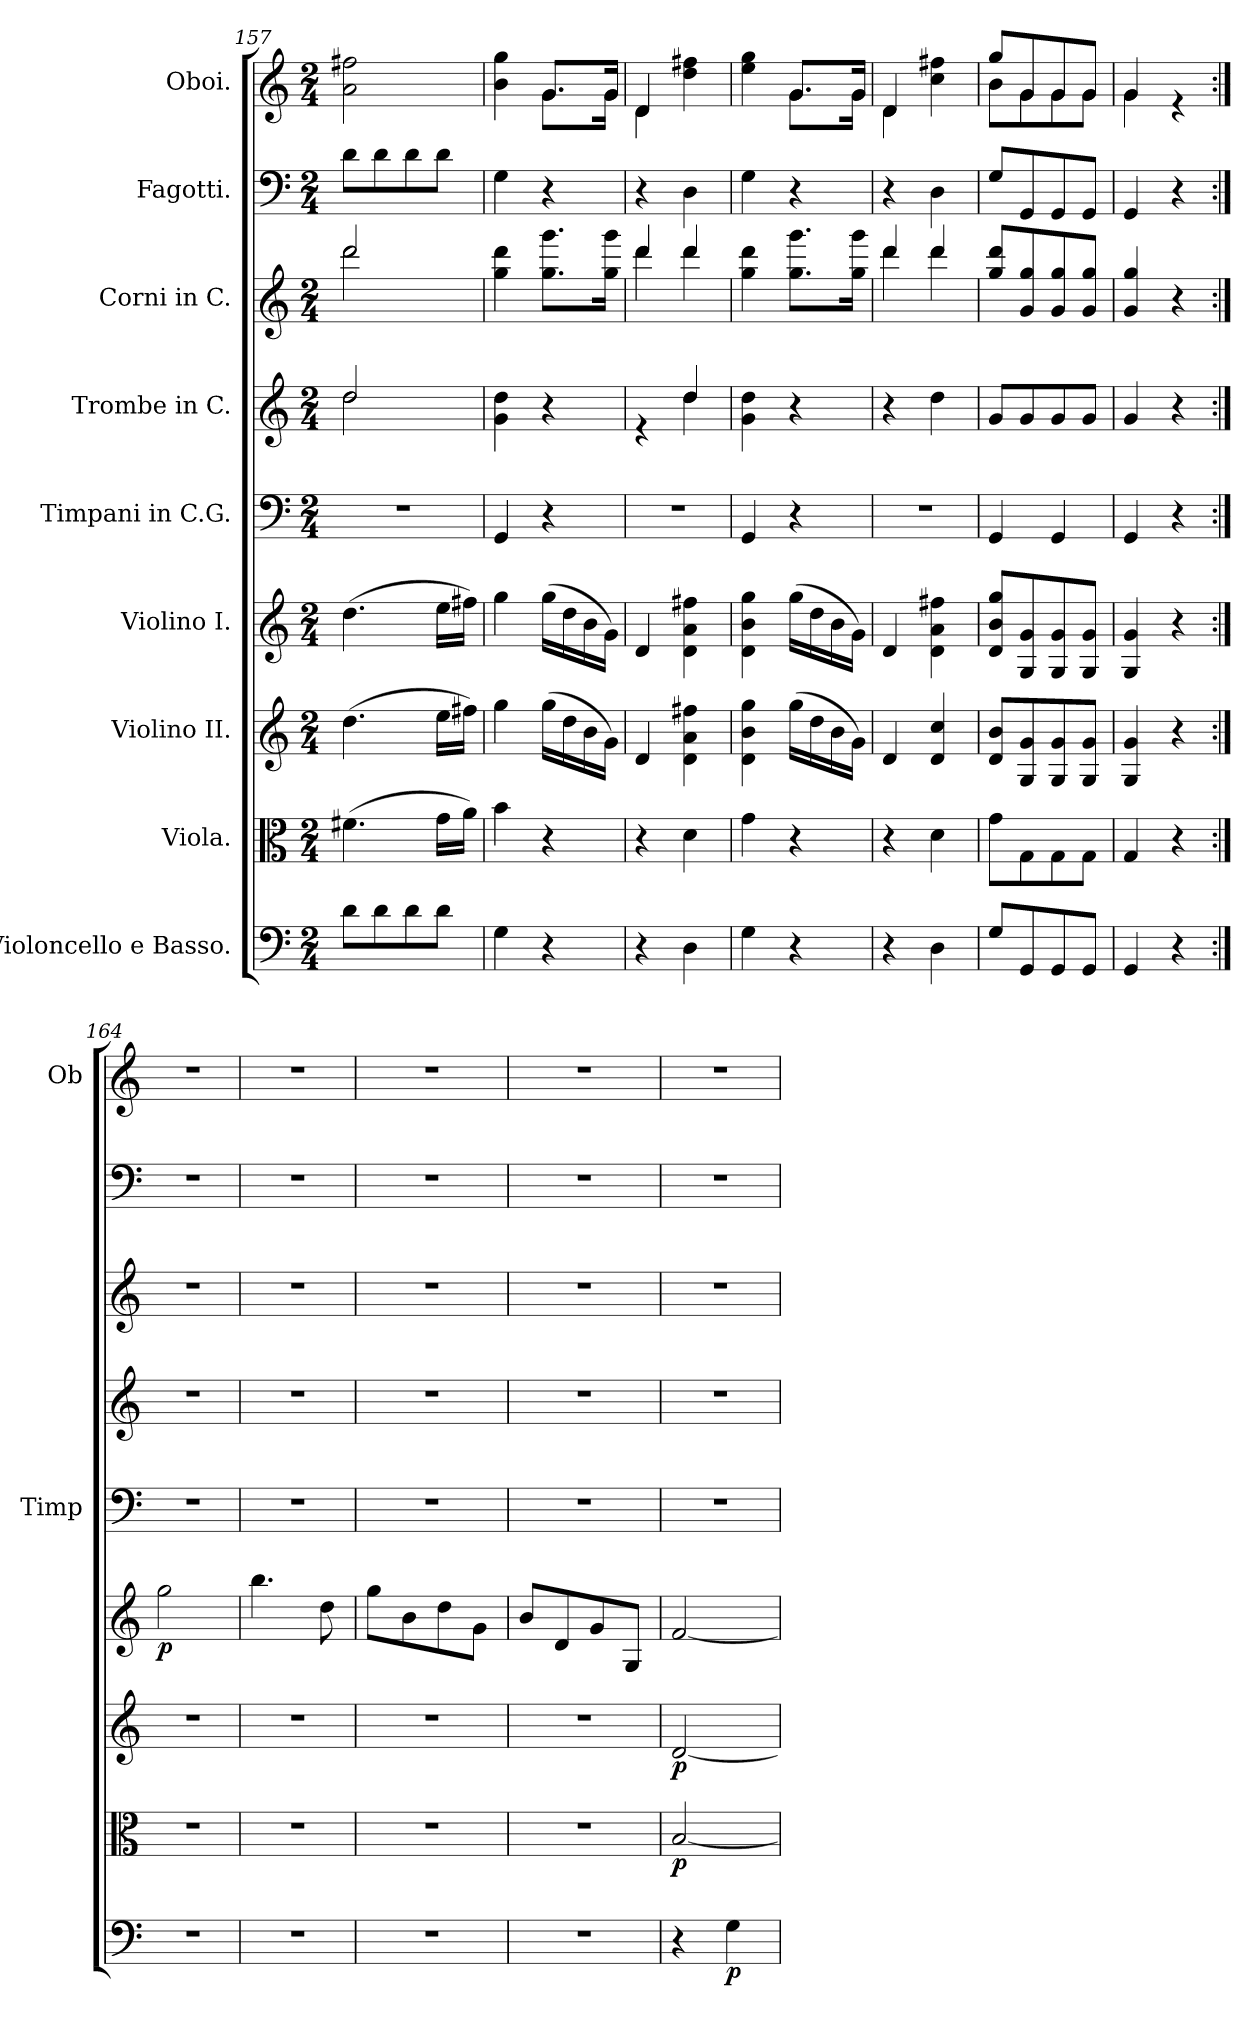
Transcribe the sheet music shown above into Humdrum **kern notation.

**kern	**dynam	**kern	**dynam	**kern	**dynam	**kern	**dynam	**kern	**kern	**kern	**kern	**kern
*part9	*part9	*part8	*part8	*part7	*part7	*part6	*part6	*part5	*part4	*part3	*part2	*part1
*staff9	*staff9	*staff8	*staff8	*staff7	*staff7	*staff6	*staff6	*staff5	*staff4	*staff3	*staff2	*staff1
*I"Violoncello e Basso.	*	*I"Viola.	*	*I"Violino II.	*	*I"Violino I.	*	*I"Timpani in C.G.	*I"Trombe in C.	*I"Corni in C.	*I"Fagotti.	*I"Oboi.
*	*	*	*	*	*	*	*	*I'Timp	*	*	*	*I'Ob
*clefF4	*	*clefC3	*	*clefG2	*	*clefG2	*	*clefF4	*clefG2	*clefG2	*clefF4	*clefG2
*	*	*	*	*	*	*	*	*	*	*ITrd7c12	*	*
*k[]	*	*k[]	*	*k[]	*	*k[]	*	*k[]	*k[]	*k[]	*k[]	*k[]
*M2/4	*	*M2/4	*	*M2/4	*	*M2/4	*	*M2/4	*M2/4	*M2/4	*M2/4	*M2/4
=157	=157	=157	=157	=157	=157	=157	=157	=157	=157	=157	=157	=157
*	*	*	*	*	*	*	*	*	*^	*^	*	*
8d\L	.	(4.f#X\	.	(4.dd\	.	(4.dd\	.	2r	2dd/	2dd\	2dd/	2dd\	8d\L	2a\ 2ff#X\
8d\	.	.	.	.	.	.	.	.	.	.	.	.	8d\	.
8d\	.	.	.	.	.	.	.	.	.	.	.	.	8d\	.
8d\J	.	16g\LL	.	16ee\LL	.	16ee\LL	.	.	.	.	.	.	8d\J	.
.	.	16a\JJ)	.	16ff#X\JJ)	.	16ff#X\JJ)	.	.	.	.	.	.	.	.
*	*	*	*	*	*	*	*	*	*v	*v	*	*	*	*
*	*	*	*	*	*	*	*	*	*	*v	*v	*	*
=158	=158	=158	=158	=158	=158	=158	=158	=158	=158	=158	=158	=158
*	*	*	*	*	*	*	*	*	*	*	*	*^
4G\	.	4b\	.	4gg\	.	4gg\	.	4GG/	4g\ 4dd\	4g\ 4dd\	4G\	4b\ 4gg\	4ryy
4r	.	4r	.	(16gg\LL	.	(16gg\LL	.	4r	4r	8.g\ 8.gg\L	4r	8.g/L	8.g\L
.	.	.	.	16dd\	.	16dd\	.	.	.	.	.	.	.
.	.	.	.	16b\	.	16b\	.	.	.	.	.	.	.
.	.	.	.	16g\JJ)	.	16g\JJ)	.	.	.	16g\ 16gg\Jk	.	16g/Jk	16g\Jk
=159	=159	=159	=159	=159	=159	=159	=159	=159	=159	=159	=159	=159	=159
*	*	*	*	*	*	*	*	*	*^	*^	*	*	*
4r	.	4r	.	4d/	.	4d/	.	2r	4re	4ryy	4dd/	4dd\	4r	4d/	4d\
4D\	.	4d\	.	4d\ 4a\ 4ff#X\	.	4d\ 4a\ 4ff#X\	.	.	4dd/	4dd\	4dd/	4dd\	4D\	4dd\ 4ff#X\	4ryy
*	*	*	*	*	*	*	*	*	*v	*v	*	*	*	*	*
*	*	*	*	*	*	*	*	*	*	*v	*v	*	*	*
=160	=160	=160	=160	=160	=160	=160	=160	=160	=160	=160	=160	=160	=160
4G\	.	4g\	.	4d\ 4b\ 4gg\	.	4d\ 4b\ 4gg\	.	4GG/	4g\ 4dd\	4g\ 4dd\	4G\	4ee\ 4gg\	4ryy
4r	.	4r	.	(16gg\LL	.	(16gg\LL	.	4r	4r	8.g\ 8.gg\L	4r	8.g/L	8.g\L
.	.	.	.	16dd\	.	16dd\	.	.	.	.	.	.	.
.	.	.	.	16b\	.	16b\	.	.	.	.	.	.	.
.	.	.	.	16g\JJ)	.	16g\JJ)	.	.	.	16g\ 16gg\Jk	.	16g/Jk	16g\Jk
=161	=161	=161	=161	=161	=161	=161	=161	=161	=161	=161	=161	=161	=161
*	*	*	*	*	*	*	*	*	*	*^	*	*	*
4r	.	4r	.	4d/	.	4d/	.	2r	4r	4dd/	4dd\	4r	4d/	4d\
4D\	.	4d\	.	4d/ 4cc/	.	4d\ 4a\ 4ff#X\	.	.	4dd\	4dd/	4dd\	4D\	4cc\ 4ff#X\	4ryy
*	*	*	*	*	*	*	*	*	*	*v	*v	*	*	*
=162	=162	=162	=162	=162	=162	=162	=162	=162	=162	=162	=162	=162	=162
8G/L	.	8g\L	.	8d/ 8b/L	.	8d/ 8b/ 8gg/L	.	4GG/	8g/L	8g/ 8dd/L	8G/L	8gg/L	8b\L
8GG/	.	8G\	.	8G/ 8g/	.	8G/ 8g/	.	.	8g/	8G/ 8g/	8GG/	8g/	8g\
8GG/	.	8G\	.	8G/ 8g/	.	8G/ 8g/	.	4GG/	8g/	8G/ 8g/	8GG/	8g/	8g\
8GG/J	.	8G\J	.	8G/ 8g/J	.	8G/ 8g/J	.	.	8g/J	8G/ 8g/J	8GG/J	8g/J	8g\J
=163	=163	=163	=163	=163	=163	=163	=163	=163	=163	=163	=163	=163	=163
4GG/	.	4G/	.	4G/ 4g/	.	4G/ 4g/	.	4GG/	4g/	4G/ 4g/	4GG/	4g/	4g\
4r	.	4r	.	4r	.	4r	.	4r	4r	4r	4r	4re	4ryy
=164:|!	=164:|!	=164:|!	=164:|!	=164:|!	=164:|!	=164:|!	=164:|!	=164:|!	=164:|!	=164:|!	=164:|!	=164:|!	=164:|!
!	!	!	!	!	!	!	!LO:DY:b	!	!	!	!	!	!
*	*	*	*	*	*	*	*	*	*	*	*	*v	*v
2r	.	2r	.	2r	.	2gg\	p	2r	2r	2r	2r	2r
=165	=165	=165	=165	=165	=165	=165	=165	=165	=165	=165	=165	=165
2r	.	2r	.	2r	.	4.bb\	.	2r	2r	2r	2r	2r
.	.	.	.	.	.	8dd\	.	.	.	.	.	.
=166	=166	=166	=166	=166	=166	=166	=166	=166	=166	=166	=166	=166
2r	.	2r	.	2r	.	8gg\L	.	2r	2r	2r	2r	2r
.	.	.	.	.	.	8b\	.	.	.	.	.	.
.	.	.	.	.	.	8dd\	.	.	.	.	.	.
.	.	.	.	.	.	8g\J	.	.	.	.	.	.
=167	=167	=167	=167	=167	=167	=167	=167	=167	=167	=167	=167	=167
2r	.	2r	.	2r	.	8b/L	.	2r	2r	2r	2r	2r
.	.	.	.	.	.	8d/	.	.	.	.	.	.
.	.	.	.	.	.	8g/	.	.	.	.	.	.
.	.	.	.	.	.	8G/J	.	.	.	.	.	.
=168	=168	=168	=168	=168	=168	=168	=168	=168	=168	=168	=168	=168
!	!	!	!LO:DY:b	!	!LO:DY:b	!	!	!	!	!	!	!
4r	.	[2B/	p	[2d/	p	[2f/	.	2r	2r	2r	2r	2r
!	!LO:DY:b	!	!	!	!	!	!	!	!	!	!	!
4G\	p	.	.	.	.	.	.	.	.	.	.	.
=	=	=	=	=	=	=	=	=	=	=	=	=
*-	*-	*-	*-	*-	*-	*-	*-	*-	*-	*-	*-	*-
